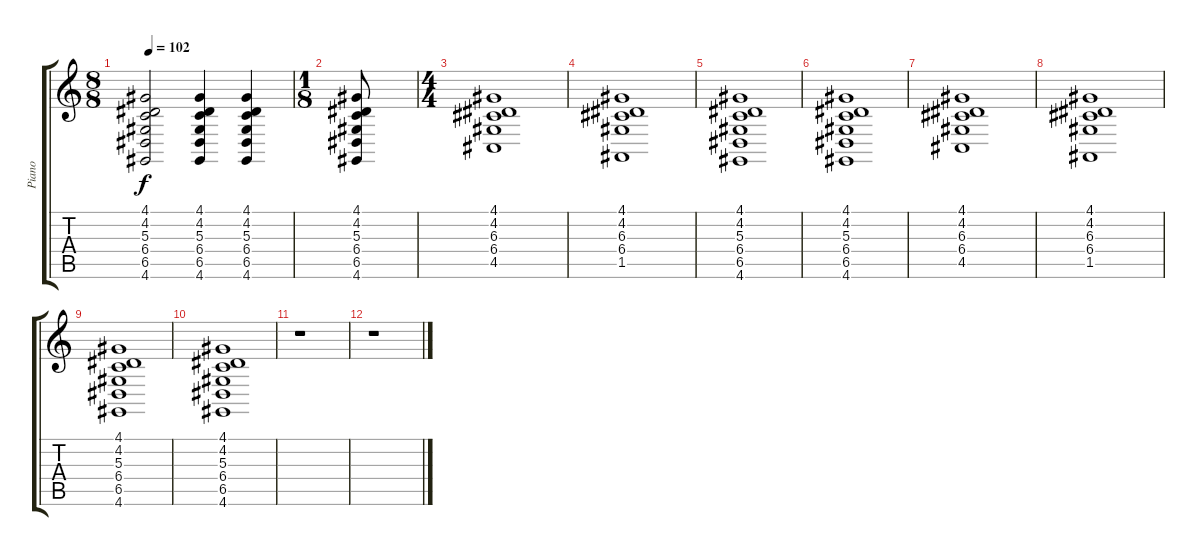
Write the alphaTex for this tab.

\track ("Piano" "Piano") {instrument acousticgrandpiano}
\staff {score tabs}
\tuning (E4 B3 G3 D3 A2 E2) {hide}
\ts (8 8)
\tempo 102
\clef g2
\ks c
(4.1{t} 4.2{t} 5.3{t} 6.4{t} 6.5{t} 4.6{t}).2{dy f} (4.1 4.2 5.3 6.4 6.5 4.6).4 (4.1 4.2 5.3 6.4 6.5 4.6).4 |
\ts (1 8)
(4.1 4.2 5.3 6.4 6.5 4.6).8 |
\ts (4 4)
(4.1 4.2 6.3 6.4 4.5).1 |
(4.1 4.2 6.3 6.4 1.5).1 |
(4.1 4.2 5.3 6.4 6.5 4.6).1 |
(4.1 4.2 5.3 6.4 6.5 4.6).1 |
(4.1 4.2 6.3 6.4 4.5).1 |
(4.1 4.2 6.3 6.4 1.5).1 |
(4.1 4.2 5.3 6.4 6.5 4.6).1 |
(4.1 4.2 5.3 6.4 6.5 4.6).1 |
r.1 |
r.1
